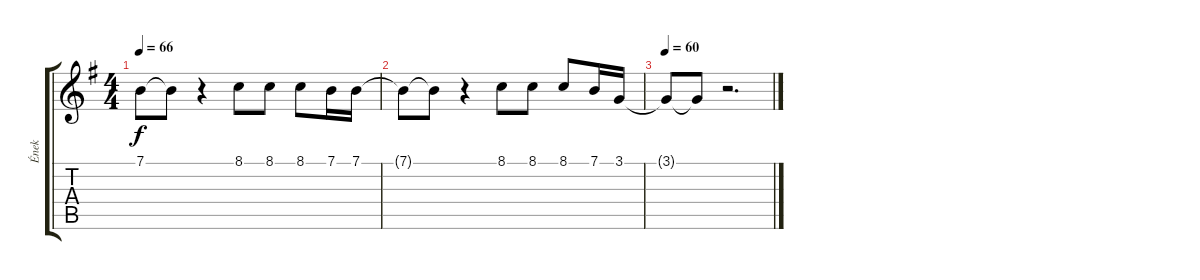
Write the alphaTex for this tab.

\track ("Ének" "Ének") {instrument voiceoohs}
\staff {score tabs}
\tuning (E4 B3 G3 D3 A2 E2) {hide}
\ts (4 4)
\tempo 66
\clef g2
\ks eminor
7.1{t}.8{dy f} 7.1{t}.8 r.4 8.1.8 8.1.8 8.1.8 7.1.16 7.1.16 |
7.1{t}.8 7.1{t}.8 r.4 8.1.8 8.1.8 8.1.8 7.1.16 3.1.16 |
\tempo 60
3.1{t}.8 3.1{t}.8 r.2{d}
